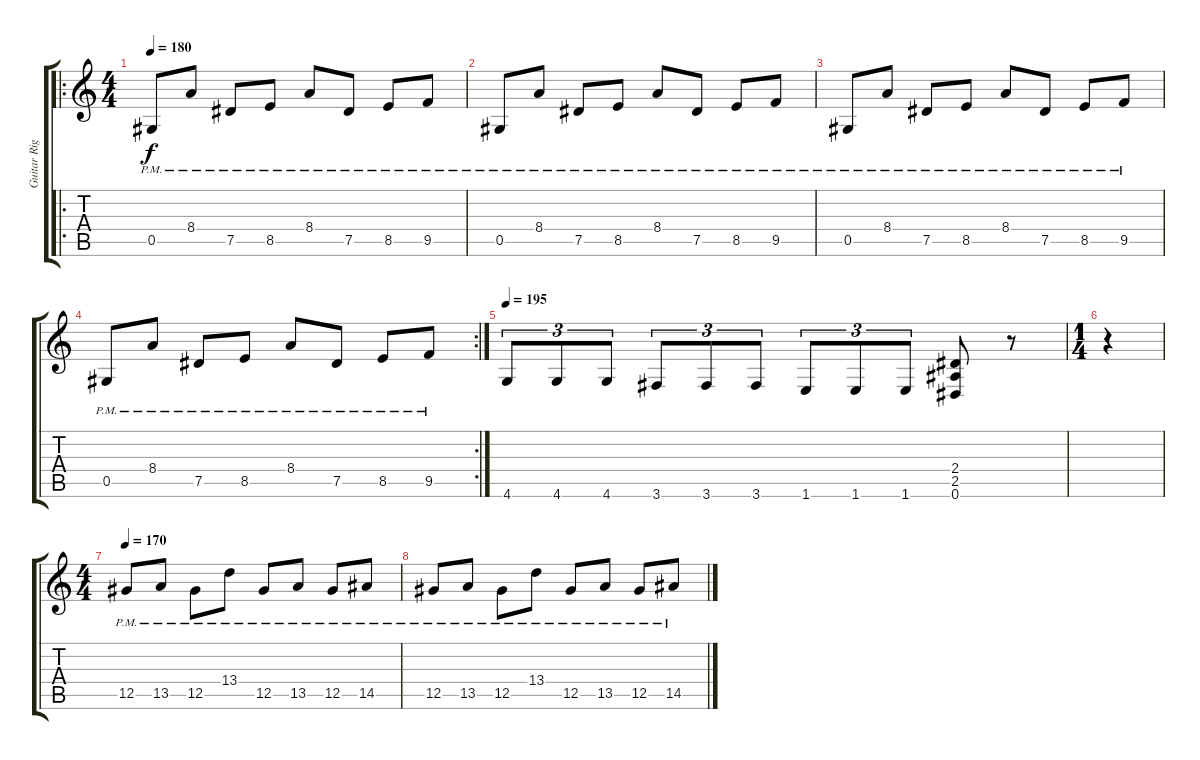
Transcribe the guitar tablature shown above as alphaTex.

\track ("Guitar Right" "Guitar Rig") {instrument distortionguitar}
\staff {score tabs}
\tuning (Eb4 Bb3 Gb3 Db3 Ab2 Eb2) {hide}
\ro
\ts (4 4)
\tempo 180
\clef g2
\ks c
0.5{pm}.8{dy f} 8.4{pm}.8 7.5{pm}.8 8.5{pm}.8 8.4{pm}.8 7.5{pm}.8 8.5{pm}.8 9.5{pm}.8 |
0.5{pm}.8 8.4{pm}.8 7.5{pm}.8 8.5{pm}.8 8.4{pm}.8 7.5{pm}.8 8.5{pm}.8 9.5{pm}.8 |
0.5{pm}.8 8.4{pm}.8 7.5{pm}.8 8.5{pm}.8 8.4{pm}.8 7.5{pm}.8 8.5{pm}.8 9.5{pm}.8 |
\rc 2
0.5{pm}.8 8.4{pm}.8 7.5{pm}.8 8.5{pm}.8 8.4{pm}.8 7.5{pm}.8 8.5{pm}.8 9.5{pm}.8 |
\tempo 195
4.6.8{tu (3 2)} 4.6.8{tu (3 2)} 4.6.8{tu (3 2)} 3.6.8{tu (3 2)} 3.6.8{tu (3 2)} 3.6.8{tu (3 2)} 1.6.8{tu (3 2)} 1.6.8{tu (3 2)} 1.6.8{tu (3 2)} (2.4 2.5 0.6).8 r.8 |
\ts (1 4)
r.4 |
\ts (4 4)
\tempo 170
12.5{pm}.8 13.5{pm}.8 12.5{pm}.8 13.4{pm}.8 12.5{pm}.8 13.5{pm}.8 12.5{pm}.8 14.5{pm}.8 |
12.5{pm}.8 13.5{pm}.8 12.5{pm}.8 13.4{pm}.8 12.5{pm}.8 13.5{pm}.8 12.5{pm}.8 14.5{pm}.8
